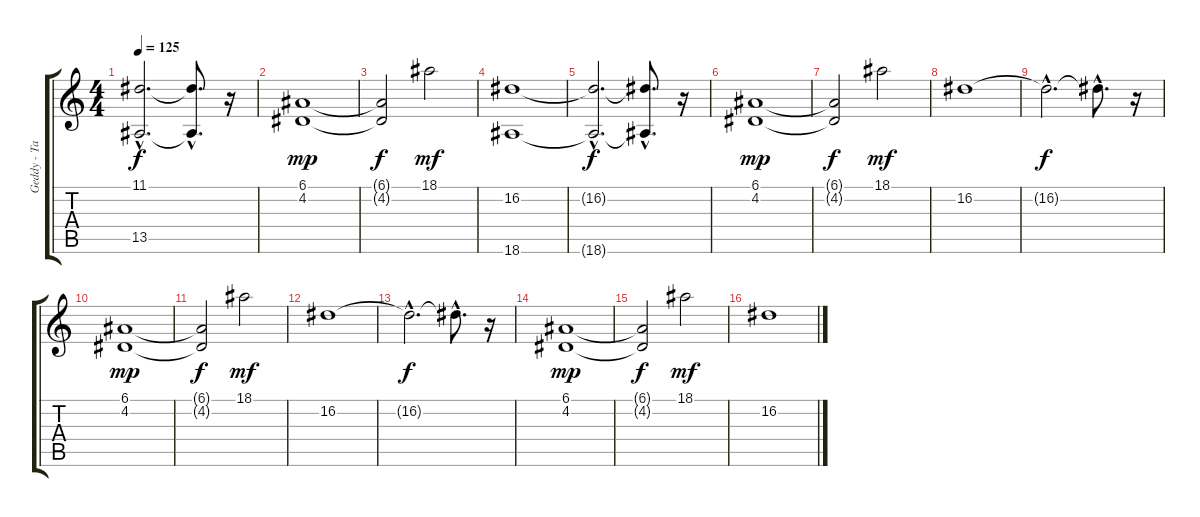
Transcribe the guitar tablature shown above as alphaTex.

\track ("Geddy - Taurus Pedal" "Geddy - Ta") {instrument pad8sweep}
\staff {score tabs}
\tuning (E4 B3 G3 D3 A2 E2) {hide}
\ts (4 4)
\tempo 125
\clef g2
\ks c
(11.1{hac t} 13.5{hac t}).2{d dy f} (11.1{hac t} 13.5{hac t}).8{d} r.16 |
(6.1 4.2).1{dy mp} |
(6.1{t} 4.2{t}).2{dy f} 18.1.2{dy mf} |
(16.2 18.6).1 |
(16.2{hac t} 18.6{hac t}).2{d dy f} (16.2{hac t} 18.6{hac t}).8{d} r.16 |
(6.1 4.2).1{dy mp} |
(6.1{t} 4.2{t}).2{dy f} 18.1.2{dy mf} |
16.2.1 |
16.2{hac t}.2{d dy f} 16.2{hac t}.8{d} r.16 |
(6.1 4.2).1{dy mp} |
(6.1{t} 4.2{t}).2{dy f} 18.1.2{dy mf} |
16.2.1 |
16.2{hac t}.2{d dy f} 16.2{hac t}.8{d} r.16 |
(6.1 4.2).1{dy mp} |
(6.1{t} 4.2{t}).2{dy f} 18.1.2{dy mf} |
16.2.1
